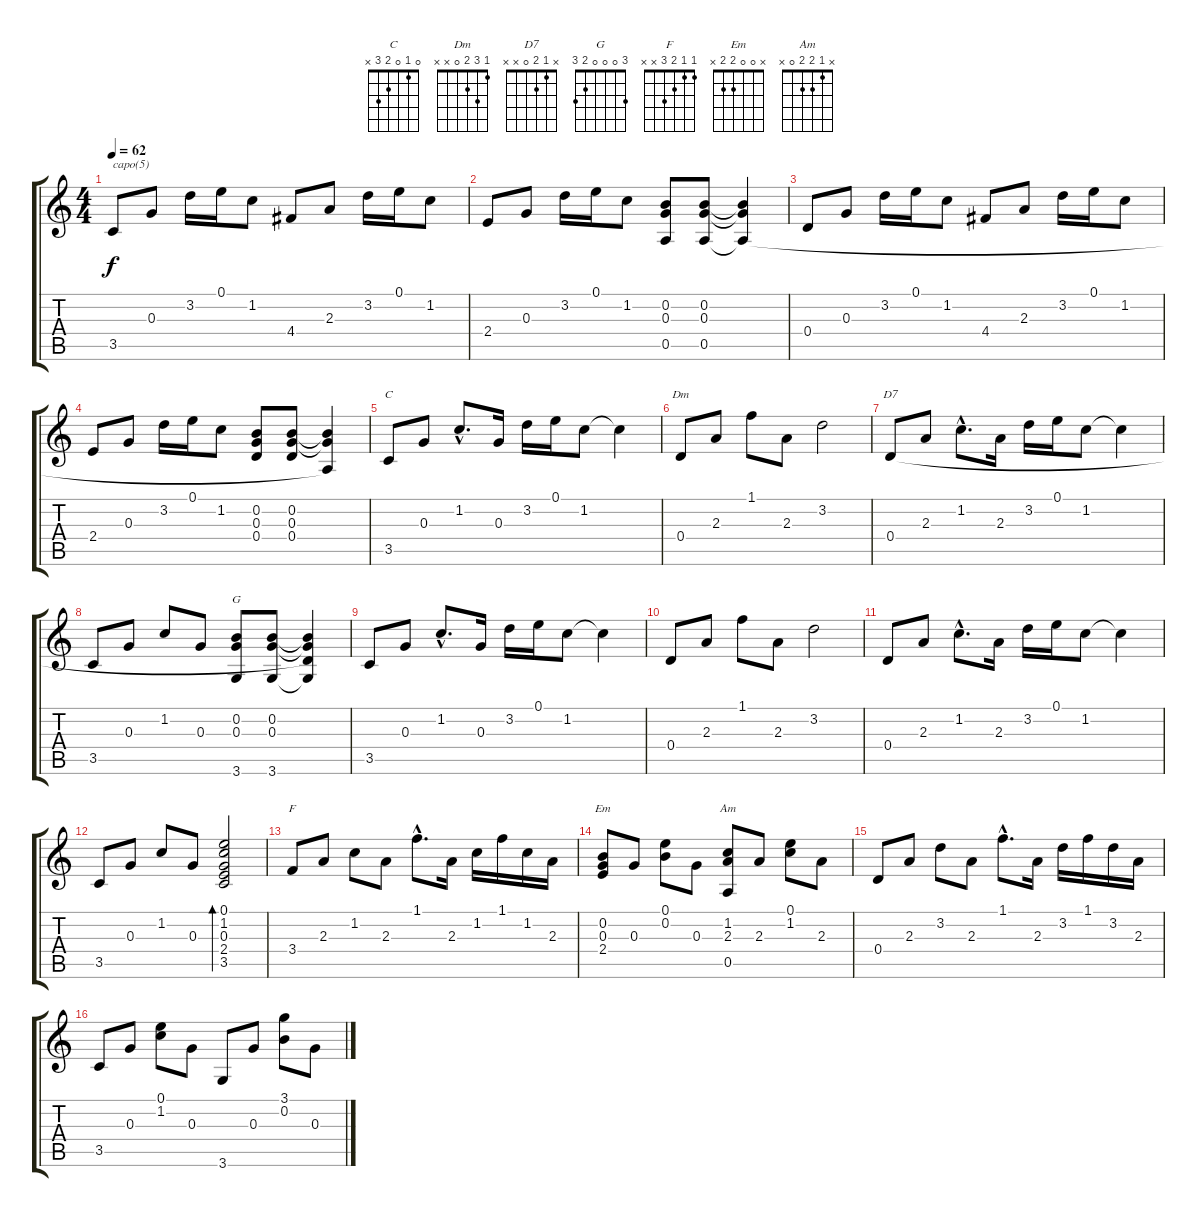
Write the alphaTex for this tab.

\track "" {instrument acousticguitarsteel}
\staff {score tabs}
\tuning (E4 B3 G3 D3 A2 E2) {hide}
\chord ("C" 0 1 0 2 3 x)
\chord ("Dm" 1 3 2 0 x x)
\chord ("D7" x 1 2 0 x x)
\chord ("G" 3 0 0 0 2 3)
\chord ("F" 1 1 2 3 x x)
\chord ("Em" x 0 0 2 2 x)
\chord ("Am" x 1 2 2 0 x)
\ts (4 4)
\tempo 62
\clef g2
\ks c
3.5.8{txt "capo(5)" dy f instrument acousticguitarsteel} 0.3.8 3.2.16 0.1.16 1.2.8 4.4.8 2.3.8 3.2.16 0.1.16 1.2.8 |
2.4.8 0.3.8 3.2.16 0.1.16 1.2.8 (0.2 0.3 0.5).8 (0.2 0.3 0.5).8 (0.2{t} 0.3{t} 0.5{t}).4 |
0.4.8 0.3.8 3.2.16 0.1.16 1.2.8 4.4.8 2.3.8 3.2.16 0.1.16 1.2.8 |
2.4.8 0.3.8 3.2.16 0.1.16 1.2.8 (0.2 0.3 0.4).8 (0.2 0.3 0.4).8 (0.2{t} 0.3{t} 0.5{t}).4 |
3.5.8{ch "C"} 0.3.8 1.2{hac}.8{d} 0.3.16 3.2.16 0.1.16 1.2.8 1.2{t}.4 |
0.4.8{ch "Dm"} 2.3.8 1.1.8 2.3.8 3.2.2 |
0.4.8{ch "D7"} 2.3.8 1.2{hac}.8{d} 2.3.16 3.2.16 0.1.16 1.2.8 1.2{t}.4 |
3.5.8 0.3.8 1.2.8 0.3.8 (0.2 0.3 3.6).8{ch "G"} (0.2 0.3 3.6).8 (0.2{t} 0.3{t} 0.4{t} 3.6{t}).4 |
3.5.8 0.3.8 1.2{hac}.8{d} 0.3.16 3.2.16 0.1.16 1.2.8 1.2{t}.4 |
0.4.8 2.3.8 1.1.8 2.3.8 3.2.2 |
0.4.8 2.3.8 1.2{hac}.8{d} 2.3.16 3.2.16 0.1.16 1.2.8 1.2{t}.4 |
3.5.8 0.3.8 1.2.8 0.3.8 (0.1 1.2 0.3 2.4 3.5).2{bd 240} |
3.4.8{ch "F"} 2.3.8 1.2.8 2.3.8 1.1{hac}.8{d} 2.3.16 1.2.16 1.1.16 1.2.16 2.3.16 |
(0.2 0.3 2.4).8{ch "Em"} 0.3.8 (0.1 0.2).8 0.3.8 (1.2 2.3 0.5).8{ch "Am"} 2.3.8 (0.1 1.2).8 2.3.8 |
0.4.8 2.3.8 3.2.8 2.3.8 1.1{hac}.8{d} 2.3.16 3.2.16 1.1.16 3.2.16 2.3.16 |
3.5.8 0.3.8 (0.1 1.2).8 0.3.8 3.6.8 0.3.8 (3.1 0.2).8 0.3.8
